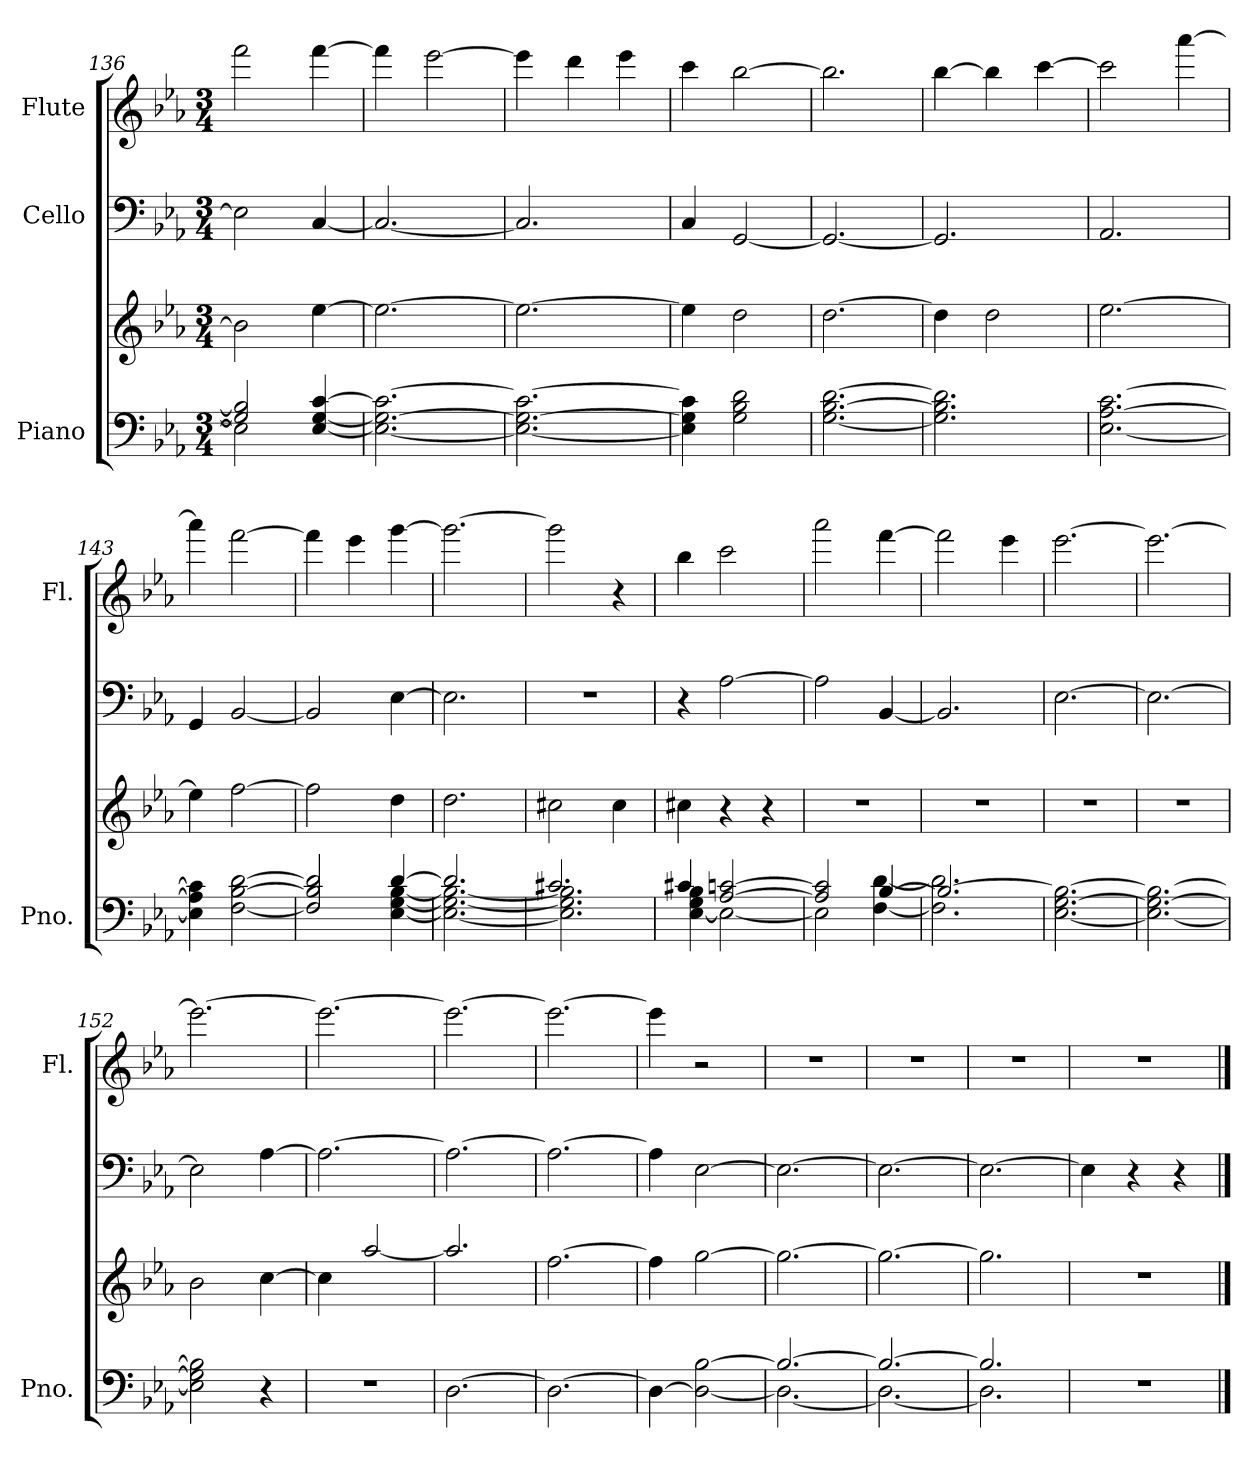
**kern	**kern	**kern	**kern
*part3	*part3	*part2	*part1
*staff4	*staff3	*staff2	*staff1
*I"Piano	*	*I"Cello	*I"Flute
*I'Pno.	*	*	*I'Fl.
*clefF4	*clefG2	*clefF4	*clefG2
*k[b-e-a-]	*k[b-e-a-]	*k[b-e-a-]	*k[b-e-a-]
*M3/4	*M3/4	*M3/4	*M3/4
=136	=136	=136	=136
*^	*	*	*
2G/] 2B-/]	2E-\]	2b-\]	2E-\]	2fff\
[4E-/ [4G/ [4c/	4ryy	[4ee-\	[4C/	[4fff\
*v	*v	*	*	*
=137	=137	=137	=137
2.E-\_ 2.G\_ 2.c\_	2.ee-\_	2.C/_	4fff\]
.	.	.	[2eee-\
=138	=138	=138	=138
2.E-\_ 2.G\_ 2.c\_	2.ee-\_	2.C/]	4eee-\]
.	.	.	4ddd\
.	.	.	4eee-\
=139	=139	=139	=139
4E-\] 4G\] 4c\]	4ee-\]	4C/	4ccc\
2G\ 2B-\ 2d\	2dd\	[2GG/	[2bb-\
=140	=140	=140	=140
[2.G\ [2.B-\ [2.d\	[2.dd\	2.GG/_	2.bb-\]
=141	=141	=141	=141
2.G\] 2.B-\] 2.d\]	4dd\]	2.GG/]	[4bb-\
.	2dd\	.	4bb-\]
.	.	.	[4ccc\
=142	=142	=142	=142
[2.E-\ [2.A-\ [2.c\	[2.ee-\	2.AA-/	2ccc\]
.	.	.	[4aaa-\
!!LO:PB:g=z
=143	=143	=143	=143
4E-\] 4A-\] 4c\]	4ee-\]	4GG/	4aaa-\]
[2F\ [2B-\ [2d\	[2ff\	[2BB-/	[2fff\
=144	=144	=144	=144
*^	*	*	*
2F/] 2B-/] 2d/]	2ryy	2ff\]	2BB-/]	4fff\]
.	.	.	.	4eee-\
[4d/	[4E-\ [4G\ [4B-\	4dd\	[4E-\	[4ggg\
=145	=145	=145	=145	=145
2.d/]	2.E-\_ 2.G\_ 2.B-\_	2.dd\	2.E-\]	2.ggg\_
=146	=146	=146	=146	=146
2.c#X/	2.E-\] 2.G\] 2.B-\]	2cc#X\	2.r	2ggg\]
.	.	4cc#\	.	4r
=147	=147	=147	=147	=147
4c#X/	[4E-\ 4G\ 4B-\	4cc#X\	4r	4bb-\
[2A-/ [2cn/	2E-\_	4r	[2A-\	2ccc\
.	.	4r	.	.
=148	=148	=148	=148	=148
2A-/] 2c/]	2E-\]	2.r	2A-\]	2aaa-\
[4B-/	[4F\ [4d\	.	[4BB-/	[4fff\
=149	=149	=149	=149	=149
2.B-/_	2.F\] 2.d\]	2.r	2.BB-/]	2fff\]
.	.	.	.	4eee-\
*v	*v	*	*	*
=150	=150	=150	=150
[2.E-\ [2.G\ 2.B-\_	2.r	[2.E-\	[2.eee-\
=151	=151	=151	=151
2.E-\_ 2.G\_ 2.B-\_	2.r	2.E-\_	2.eee-\_
=152	=152	=152	=152
2E-\] 2G\] 2B-\]	2b-\	2E-\]	2.eee-\_
4r	[4cc\	[4A-\	.
=153	=153	=153	=153
2.r	4cc\]	2.A-\_	2.eee-\_
.	[2aa-/	.	.
=154	=154	=154	=154
[2.D\	2.aa-/]	2.A-\_	2.eee-\_
=155	=155	=155	=155
2.D\_	[2.ff\	2.A-\_	2.eee-\_
!!LO:LB:g=z
=156	=156	=156	=156
4D\_	4ff\]	4A-\]	4eee-\]
2D\_ [2B-\	[2gg\	[2E-\	2r
=157	=157	=157	=157
*^	*	*	*
2.B-/_	2.D\_	2.gg\_	2.E-\_	2.r
=158	=158	=158	=158	=158
2.B-/_	2.D\_	2.gg\_	2.E-\_	2.r
=159	=159	=159	=159	=159
2.B-/]	2.D\]	2.gg\]	2.E-\_	2.r
*v	*v	*	*	*
=160	=160	=160	=160
2.r	2.r	4E-\]	2.r
.	.	4r	.
.	.	4r	.
==	==	==	==
*-	*-	*-	*-
